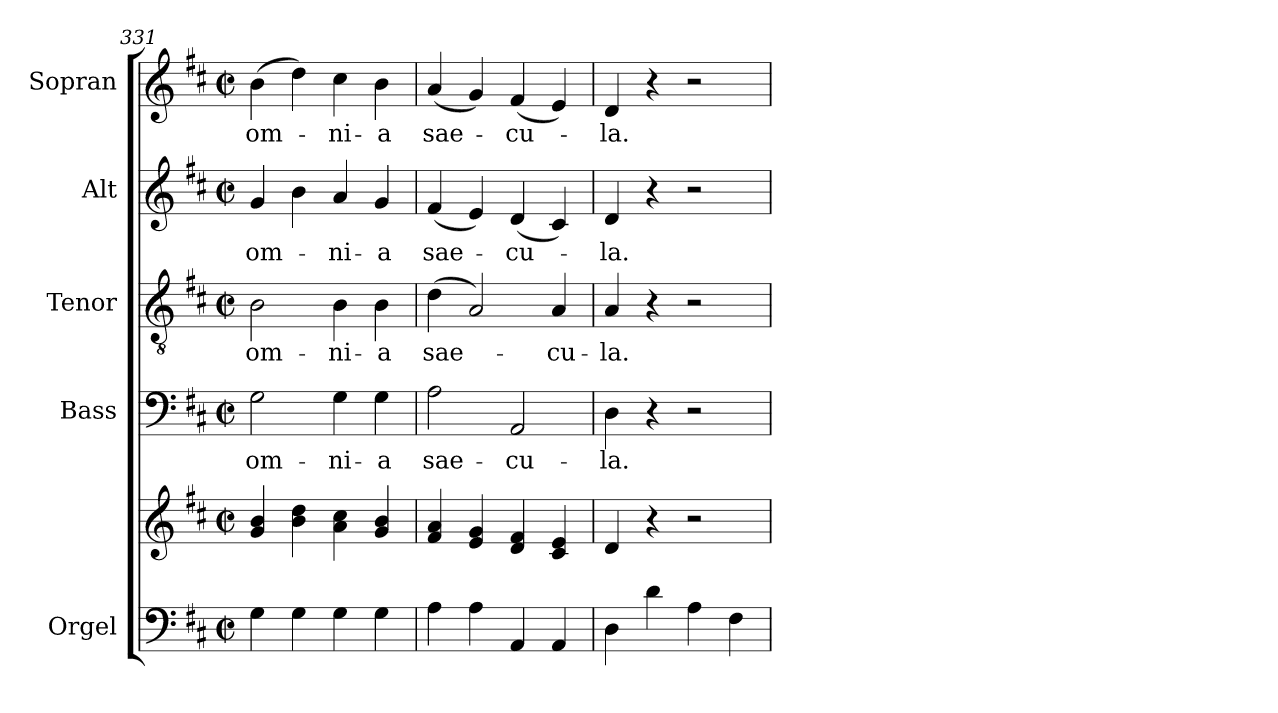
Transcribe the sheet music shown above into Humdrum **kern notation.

**kern	**kern	**kern	**text	**kern	**text	**kern	**text	**kern	**text
*part5	*part5	*part4	*part4	*part3	*part3	*part2	*part2	*part1	*part1
*staff6	*staff5	*staff4	*staff4	*staff3	*staff3	*staff2	*staff2	*staff1	*staff1
*I"Orgel	*	*I"Bass	*	*I"Tenor	*	*I"Alt	*	*I"Sopran	*
*I'Org.	*	*I'B.	*	*I'T.	*	*I'A.	*	*I'S.	*
*clefF4	*clefG2	*clefF4	*	*clefGv2	*	*clefG2	*	*clefG2	*
*k[f#c#]	*k[f#c#]	*k[f#c#]	*	*k[f#c#]	*	*k[f#c#]	*	*k[f#c#]	*
*D:	*D:	*D:	*	*D:	*	*D:	*	*D:	*
*M2/2	*M2/2	*M2/2	*	*M2/2	*	*M2/2	*	*M2/2	*
*met(c|)	*met(c|)	*met(c|)	*	*met(c|)	*	*met(c|)	*	*met(c|)	*
=331	=331	=331	=331	=331	=331	=331	=331	=331	=331
!	!	!	!LO:LY:b	!	!LO:LY:b	!	!LO:LY:b	!	!LO:LY:b
4G\	4g/ 4b/	2G\	om-	2B\	om-	4g/	om-	(>4b\	om-
4G\	4b\ 4dd\	.	.	.	.	4b\	.	4dd\)	.
!	!	!	!LO:LY:b	!	!LO:LY:b	!	!LO:LY:b	!	!LO:LY:b
4G\	4a\ 4cc#\	4G\	-ni-	4B\	-ni-	4a/	-ni-	4cc#\	-ni-
!	!	!	!LO:LY:b	!	!LO:LY:b	!	!LO:LY:b	!	!LO:LY:b
4G\	4g/ 4b/	4G\	-a	4B\	-a	4g/	-a	4b\	-a
!!LO:LB:g=z
=332	=332	=332	=332	=332	=332	=332	=332	=332	=332
!	!	!	!LO:LY:b	!	!LO:LY:b	!	!LO:LY:b	!	!LO:LY:b
4A\	4f#/ 4a/	2A\	sae-	(>4d\	sae-	(<4f#/	sae-	(<4a/	sae-
4A\	4e/ 4g/	.	.	2A/)	.	4e/)	.	4g/)	.
!	!	!	!LO:LY:b	!	!	!	!LO:LY:b	!	!LO:LY:b
4AA/	4d/ 4f#/	2AA/	-cu-	.	.	(<4d/	-cu-	(<4f#/	-cu-
!	!	!	!	!	!LO:LY:b	!	!	!	!
4AA/	4c#/ 4e/	.	.	4A/	-cu-	4c#/)	.	4e/)	.
=333	=333	=333	=333	=333	=333	=333	=333	=333	=333
!	!	!	!LO:LY:b	!	!LO:LY:b	!	!LO:LY:b	!	!LO:LY:b
4D\	4d/	4D\	-la.	4A/	-la.	4d/	-la.	4d/	-la.
4d\	4r	4r	.	4r	.	4r	.	4r	.
4A\	2r	2r	.	2r	.	2r	.	2r	.
4F#\	.	.	.	.	.	.	.	.	.
=	=	=	=	=	=	=	=	=	=
*-	*-	*-	*-	*-	*-	*-	*-	*-	*-
